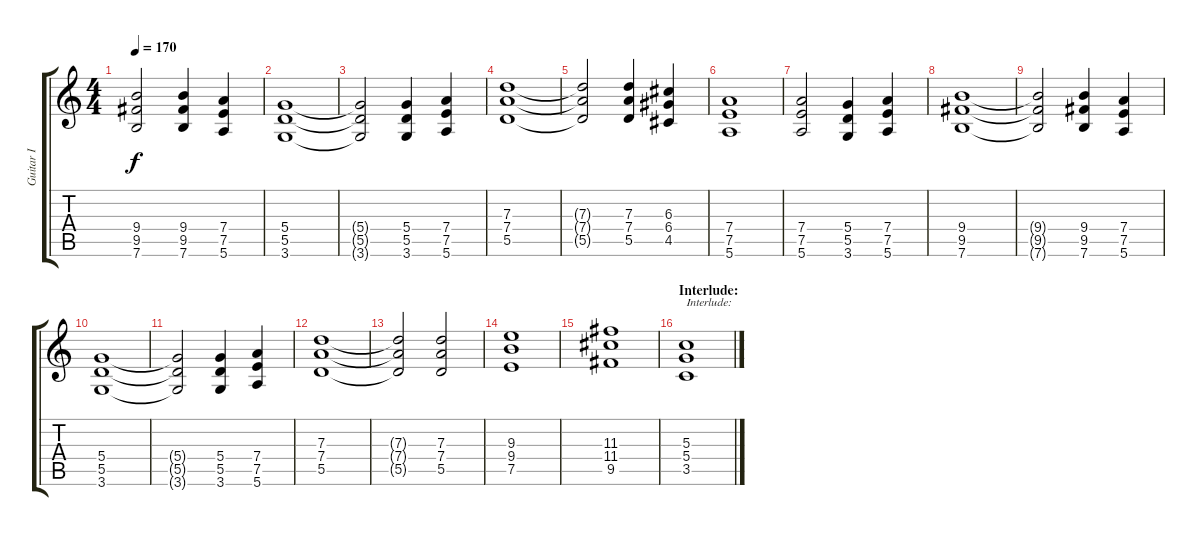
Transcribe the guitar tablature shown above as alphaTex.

\track ("Guitar I" "Guitar I") {instrument distortionguitar}
\staff {score tabs}
\tuning (E4 B3 G3 D3 A2 E2) {hide}
\ts (4 4)
\tempo 170
\clef g2
\ks c
(9.4{t} 9.5{t} 7.6{t}).2{dy f} (9.4 9.5 7.6).4 (7.4 7.5 5.6).4 |
(5.4 5.5 3.6).1 |
(5.4{t} 5.5{t} 3.6{t}).2 (5.4 5.5 3.6).4 (7.4 7.5 5.6).4 |
(7.3 7.4 5.5).1 |
(7.3{t} 7.4{t} 5.5{t}).2 (7.3 7.4 5.5).4 (6.3 6.4 4.5).4 |
(7.4 7.5 5.6).1 |
(7.4 7.5 5.6).2 (5.4 5.5 3.6).4 (7.4 7.5 5.6).4 |
(9.4 9.5 7.6).1 |
(9.4{t} 9.5{t} 7.6{t}).2 (9.4 9.5 7.6).4 (7.4 7.5 5.6).4 |
(5.4 5.5 3.6).1 |
(5.4{t} 5.5{t} 3.6{t}).2 (5.4 5.5 3.6).4 (7.4 7.5 5.6).4 |
(7.3 7.4 5.5).1 |
(7.3{t} 7.4{t} 5.5{t}).2 (7.3 7.4 5.5).2 |
(9.3 9.4 7.5).1 |
(11.3 11.4 9.5).1 |
\section ("" "Interlude:")
(5.3 5.4 3.5).1{txt "Interlude:"}
